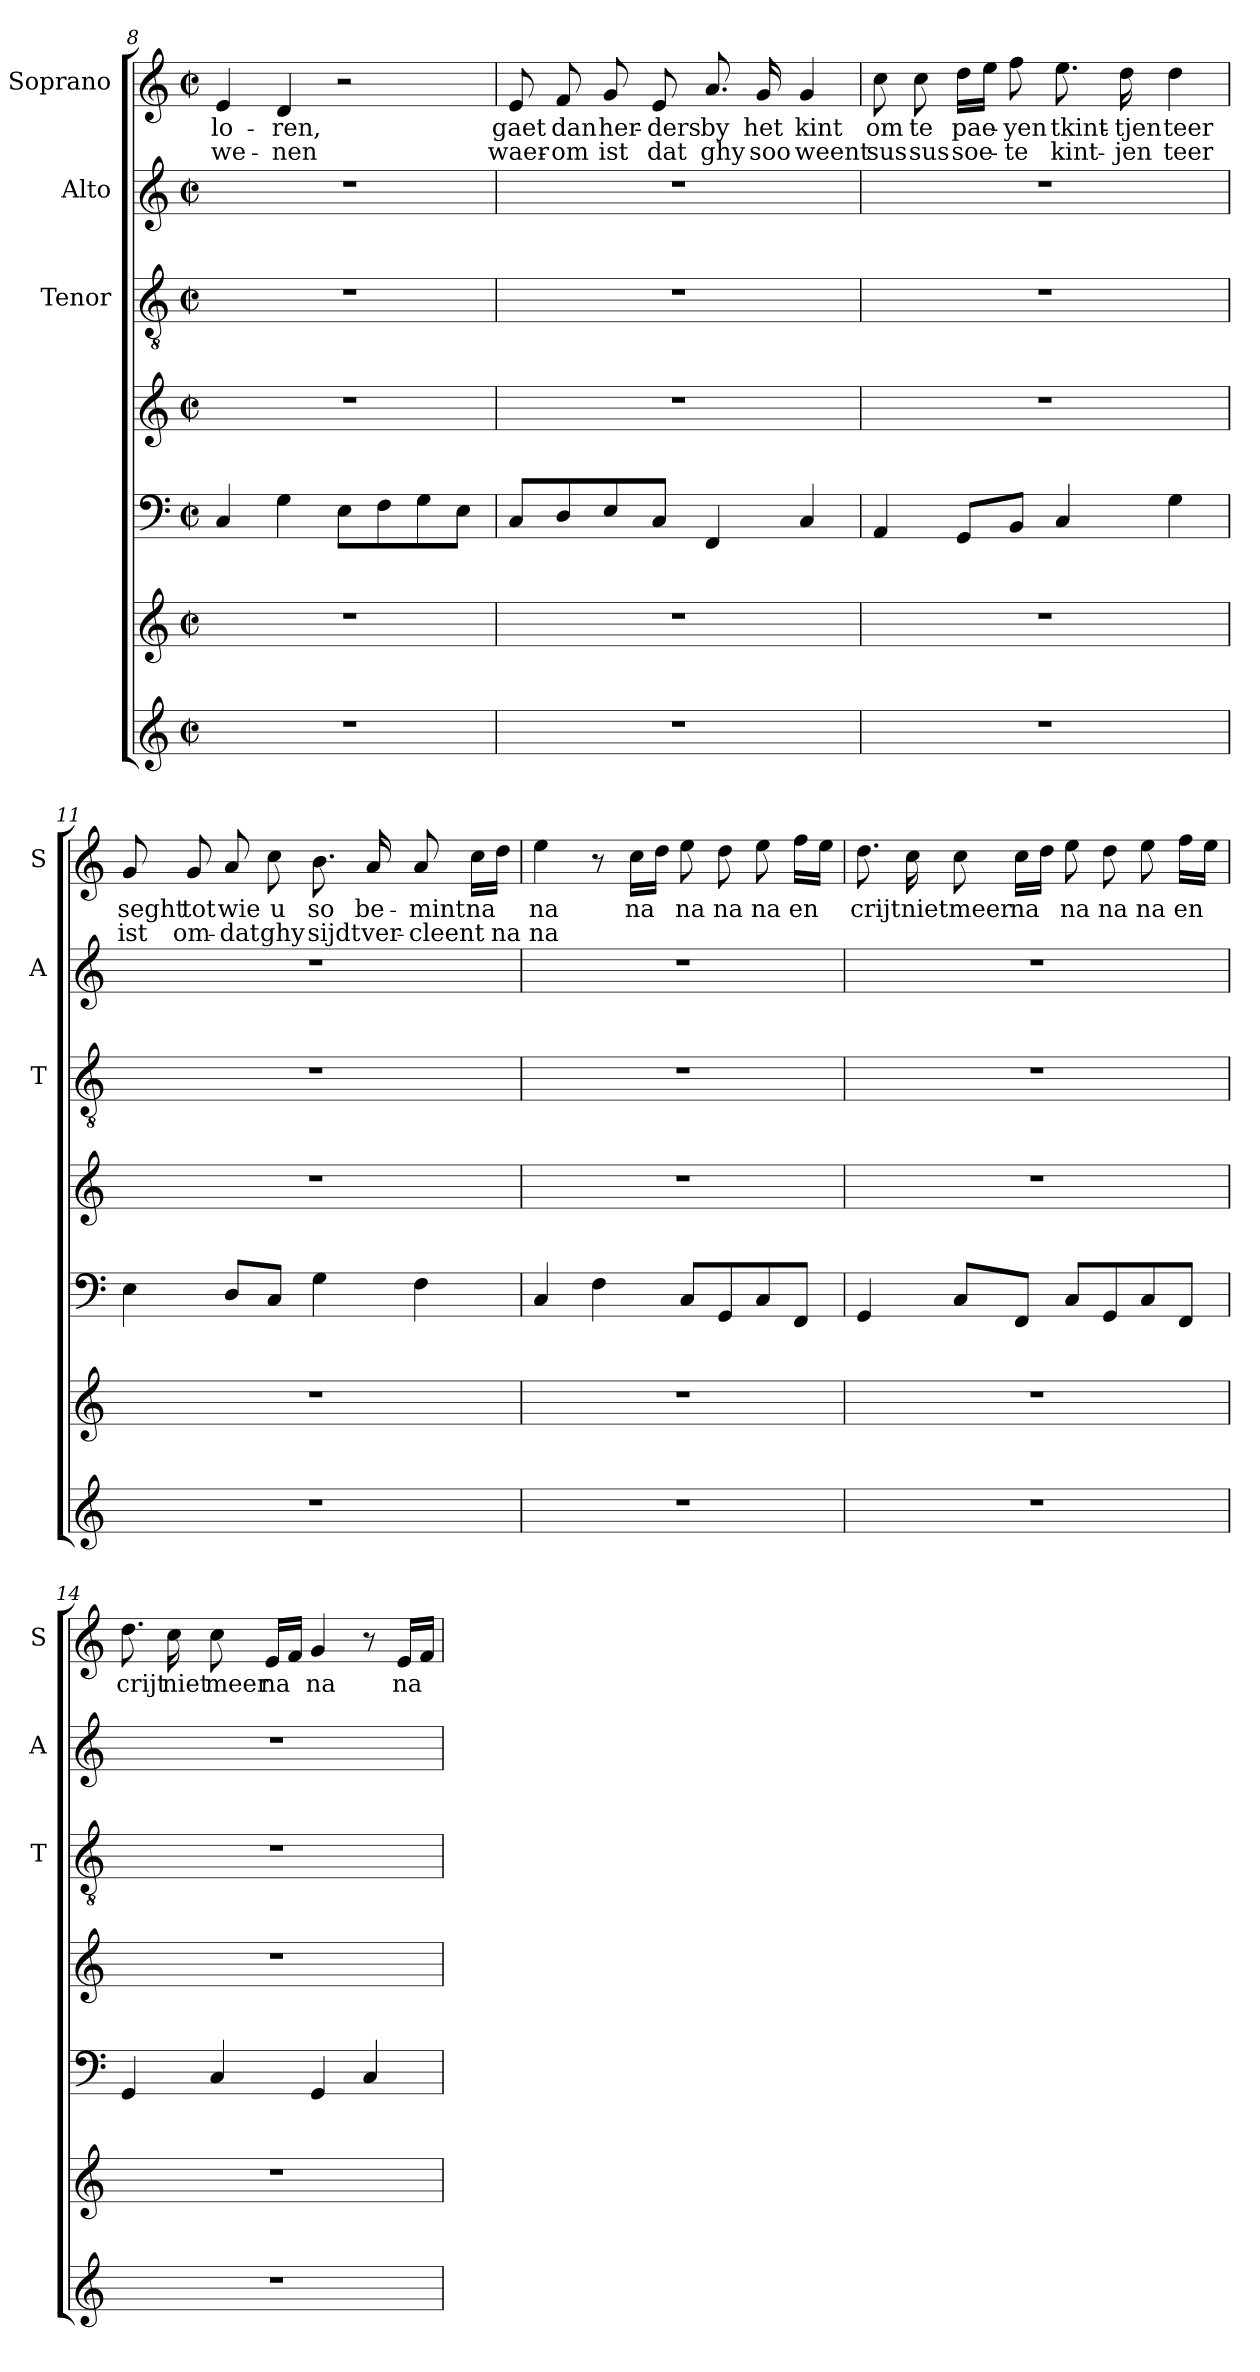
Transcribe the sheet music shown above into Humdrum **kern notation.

**kern	**kern	**kern	**kern	**kern	**kern	**kern	**text	**text
*part6	*part5	*part4	*part4	*part3	*part2	*part1	*part1	*part1
*staff7	*staff6	*staff5	*staff4	*staff3	*staff2	*staff1	*staff1	*staff1
*	*	*	*	*I"Tenor	*I"Alto	*I"Soprano	*	*
*	*	*	*	*I'T	*I'A	*I'S	*	*
!!LO:LB:g=z
*clefG2	*clefG2	*clefF4	*clefG2	*clefGv2	*clefG2	*clefG2	*	*
*k[]	*k[]	*k[]	*k[]	*k[]	*k[]	*k[]	*	*
*C:	*C:	*C:	*C:	*C:	*C:	*C:	*	*
*M2/2	*M2/2	*M2/2	*M2/2	*M2/2	*M2/2	*M2/2	*	*
*met(c|)	*met(c|)	*met(c|)	*met(c|)	*met(c|)	*met(c|)	*met(c|)	*	*
=8	=8	=8	=8	=8	=8	=8	=8	=8
1r	1r	4C/	1r	1r	1r	4e/	lo-	we-
.	.	4G\	.	.	.	4d/	-ren,	-nen
.	.	8E\L	.	.	.	2r	.	.
.	.	8F\	.	.	.	.	.	.
.	.	8G\	.	.	.	.	.	.
.	.	8E\J	.	.	.	.	.	.
=9	=9	=9	=9	=9	=9	=9	=9	=9
1r	1r	8C/L	1r	1r	1r	8e/	gaet	waer-
.	.	8D/	.	.	.	8f/	dan	-om
.	.	8E/	.	.	.	8g/	her-	ist
.	.	8C/J	.	.	.	8e/	-ders	dat
.	.	4FF/	.	.	.	8.a/	by	ghy
.	.	.	.	.	.	16g/	het	soo
.	.	4C/	.	.	.	4g/	kint	weent
=10	=10	=10	=10	=10	=10	=10	=10	=10
1r	1r	4AA/	1r	1r	1r	8cc\	om	sus
.	.	.	.	.	.	8cc\	te	sus
.	.	8GG/L	.	.	.	16dd\LL	pae-	soe-
.	.	.	.	.	.	16ee\JJ	.	.
.	.	8BB/J	.	.	.	8ff\	-yen	-te
.	.	4C/	.	.	.	8.ee\	tkint-	kint-
.	.	.	.	.	.	16dd\	-tjen	-jen
.	.	4G\	.	.	.	4dd\	teer	teer
!!LO:LB:g=z
=11	=11	=11	=11	=11	=11	=11	=11	=11
1r	1r	4E\	1r	1r	1r	8g/	seght	ist
.	.	.	.	.	.	8g/	tot	om-
.	.	8D/L	.	.	.	8a/	wie	-dat
.	.	8C/J	.	.	.	8cc\	u	ghy
.	.	4G\	.	.	.	8.b\	so	sijdt
.	.	.	.	.	.	16a/	be-	ver-
.	.	4F\	.	.	.	8a/	-mint	-cleent
.	.	.	.	.	.	16cc\LL	na	.
.	.	.	.	.	.	16dd\JJ	.	na
=12	=12	=12	=12	=12	=12	=12	=12	=12
1r	1r	4C/	1r	1r	1r	4ee\	na	na
.	.	4F\	.	.	.	8ra	.	.
.	.	.	.	.	.	16cc\LL	na	.
.	.	.	.	.	.	16dd\JJ	.	.
.	.	8C/L	.	.	.	8ee\	na	.
.	.	8GG/	.	.	.	8dd\	na	.
.	.	8C/	.	.	.	8ee\	na	.
.	.	8FF/J	.	.	.	16ff\LL	en	.
.	.	.	.	.	.	16ee\JJ	.	.
=13	=13	=13	=13	=13	=13	=13	=13	=13
1r	1r	4GG/	1r	1r	1r	8.dd\	crijt	.
.	.	.	.	.	.	16cc\	niet	.
.	.	8C/L	.	.	.	8cc\	meer	.
.	.	8FF/J	.	.	.	16cc\LL	na	.
.	.	.	.	.	.	16dd\JJ	.	.
.	.	8C/L	.	.	.	8ee\	na	.
.	.	8GG/	.	.	.	8dd\	na	.
.	.	8C/	.	.	.	8ee\	na	.
.	.	8FF/J	.	.	.	16ff\LL	en	.
.	.	.	.	.	.	16ee\JJ	.	.
!!LO:PB:g=z
=14	=14	=14	=14	=14	=14	=14	=14	=14
1r	1r	4GG/	1r	1r	1r	8.dd\	crijt	.
.	.	.	.	.	.	16cc\	niet	.
.	.	4C/	.	.	.	8cc\	meer	.
.	.	.	.	.	.	16e/LL	na	.
.	.	.	.	.	.	16f/JJ	.	.
.	.	4GG/	.	.	.	4g/	na	.
.	.	4C/	.	.	.	8r	.	.
.	.	.	.	.	.	16e/LL	na	.
.	.	.	.	.	.	16f/JJ	.	.
=	=	=	=	=	=	=	=	=
*-	*-	*-	*-	*-	*-	*-	*-	*-
